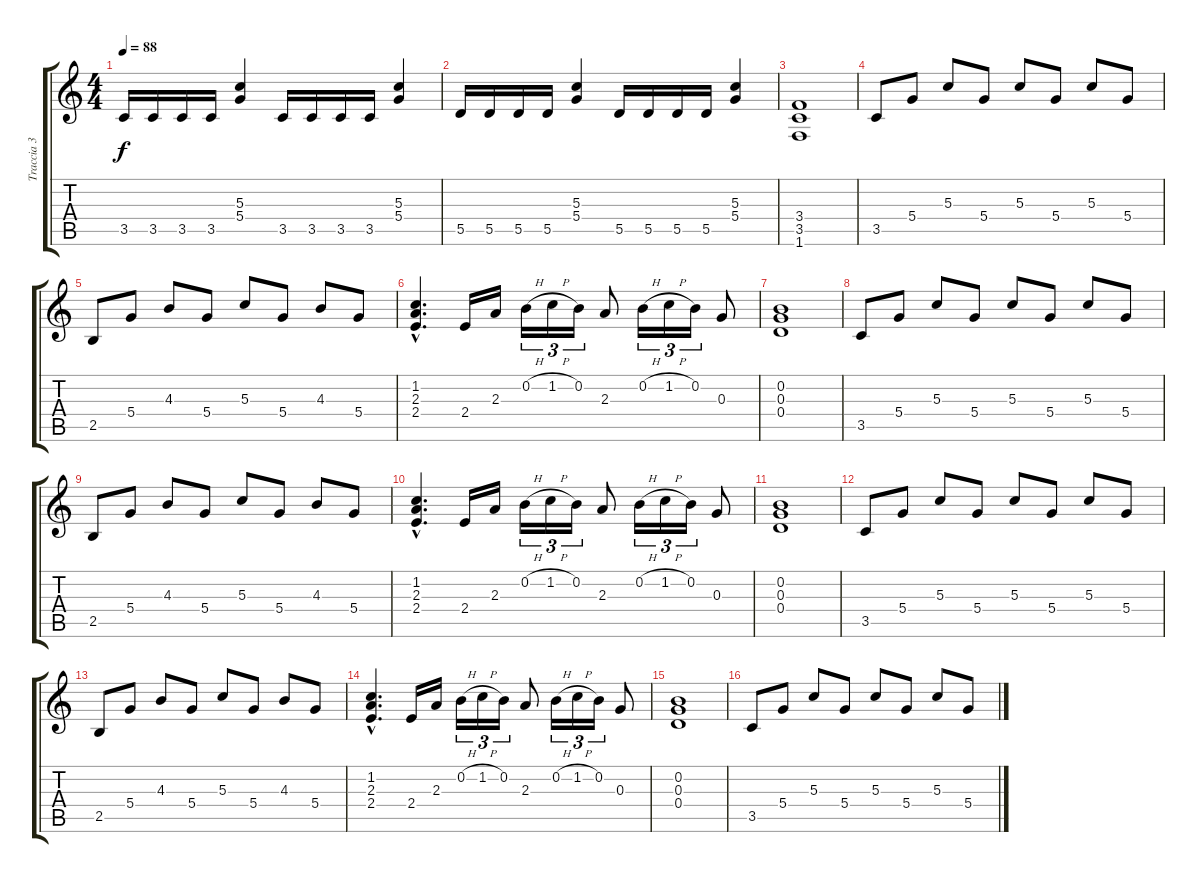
\track ("Traccia 3" "Traccia 3") {instrument distortionguitar}
\staff {score tabs}
\tuning (E4 B3 G3 D3 A2 E2) {hide}
\ts (4 4)
\tempo 88
\clef g2
\ks c
3.5.16{dy f} 3.5.16 3.5.16 3.5.16 (5.3 5.4).4 3.5.16 3.5.16 3.5.16 3.5.16 (5.3 5.4).4 |
5.5.16 5.5.16 5.5.16 5.5.16 (5.3 5.4).4 5.5.16 5.5.16 5.5.16 5.5.16 (5.3 5.4).4 |
(3.4 3.5 1.6).1 |
3.5.8 5.4.8 5.3.8 5.4.8 5.3.8 5.4.8 5.3.8 5.4.8 |
2.5.8 5.4.8 4.3.8 5.4.8 5.3.8 5.4.8 4.3.8 5.4.8 |
(1.2{hac} 2.3{hac} 2.4{hac}).4{d} 2.4.16 2.3.16 0.2{h}.16{tu (3 2)} 1.2{h}.16{tu (3 2)} 0.2.16{tu (3 2)} 2.3.8 0.2{h}.16{tu (3 2)} 1.2{h}.16{tu (3 2)} 0.2.16{tu (3 2)} 0.3.8 |
(0.2 0.3 0.4).1 |
3.5.8 5.4.8 5.3.8 5.4.8 5.3.8 5.4.8 5.3.8 5.4.8 |
2.5.8 5.4.8 4.3.8 5.4.8 5.3.8 5.4.8 4.3.8 5.4.8 |
(1.2{hac} 2.3{hac} 2.4{hac}).4{d} 2.4.16 2.3.16 0.2{h}.16{tu (3 2)} 1.2{h}.16{tu (3 2)} 0.2.16{tu (3 2)} 2.3.8 0.2{h}.16{tu (3 2)} 1.2{h}.16{tu (3 2)} 0.2.16{tu (3 2)} 0.3.8 |
(0.2 0.3 0.4).1 |
3.5.8 5.4.8 5.3.8 5.4.8 5.3.8 5.4.8 5.3.8 5.4.8 |
2.5.8 5.4.8 4.3.8 5.4.8 5.3.8 5.4.8 4.3.8 5.4.8 |
(1.2{hac} 2.3{hac} 2.4{hac}).4{d} 2.4.16 2.3.16 0.2{h}.16{tu (3 2)} 1.2{h}.16{tu (3 2)} 0.2.16{tu (3 2)} 2.3.8 0.2{h}.16{tu (3 2)} 1.2{h}.16{tu (3 2)} 0.2.16{tu (3 2)} 0.3.8 |
(0.2 0.3 0.4).1 |
3.5.8 5.4.8 5.3.8 5.4.8 5.3.8 5.4.8 5.3.8 5.4.8
